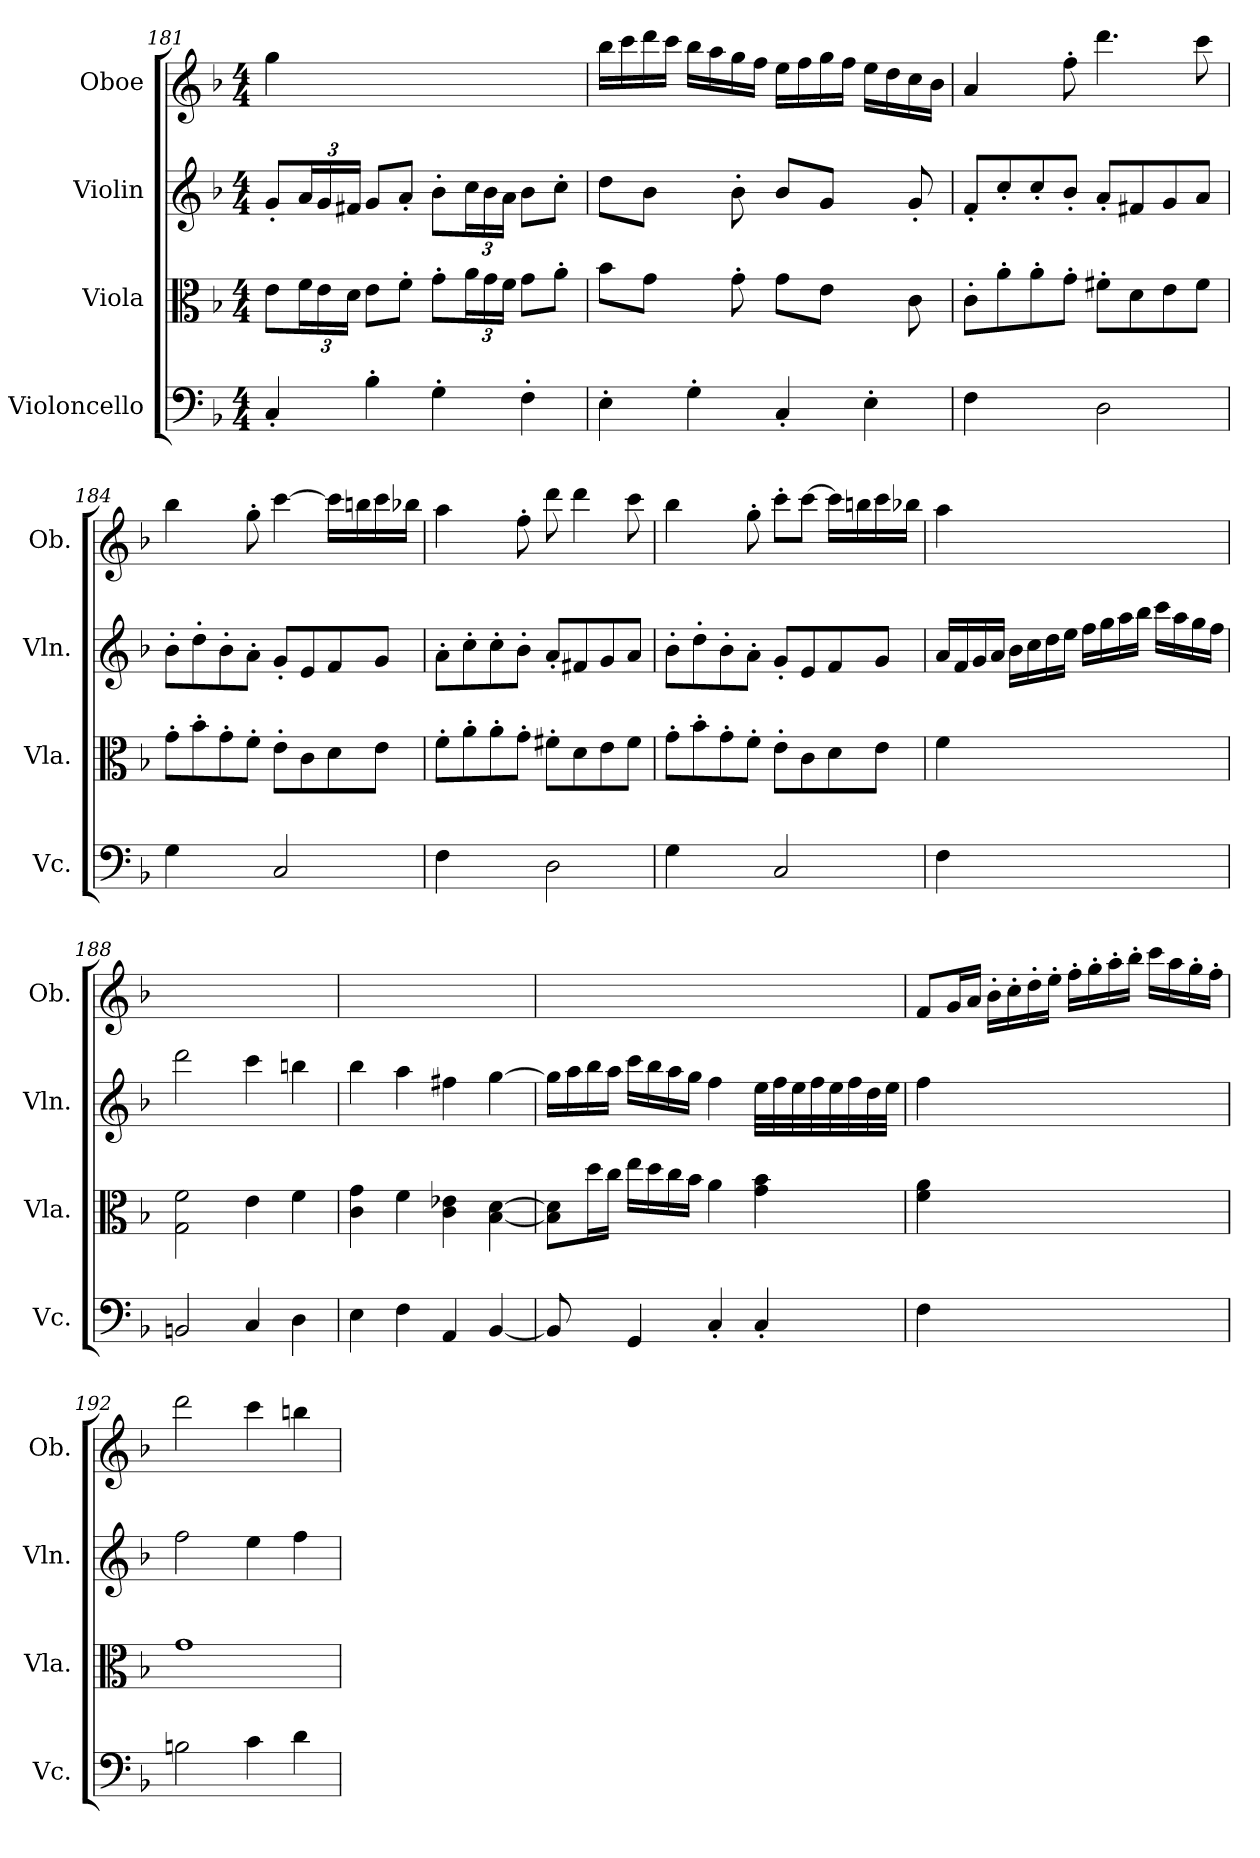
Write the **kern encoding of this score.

**kern	**kern	**kern	**kern
*part4	*part3	*part2	*part1
*staff4	*staff3	*staff2	*staff1
*I"Violoncello	*I"Viola	*I"Violin	*I"Oboe
*I'Vc.	*I'Vla.	*I'Vln.	*I'Ob.
*clefF4	*clefC3	*clefG2	*clefG2
*k[b-]	*k[b-]	*k[b-]	*k[b-]
*M4/4	*M4/4	*M4/4	*M4/4
=181	=181	=181	=181
4C'/	8e\L	8g'/L	4gg\
*	*Xbrackettup	*Xbrackettup	*
.	24f\L	24a/L	.
.	24e\	24g/	.
.	24d\JJ	24f#X/JJ	.
4B-'\	8e\L	8g/L	4ryy
.	8f'\J	8a'/J	.
4G'\	8g'\L	8b-'\L	2ryy
.	24a\L	24cc\L	.
.	24g\	24b-\	.
.	24f\JJ	24a\JJ	.
4F'\	8g\L	8b-\L	.
.	8a'\J	8cc'\J	.
!!LO:LB:g=z
=182	=182	=182	=182
4E'\	8b-\L	8dd\L	16bb-\LL
.	.	.	16ccc\
.	8g\J	8b-\J	16ddd\
.	.	.	16ccc\JJ
4G'\	8ryy	8ryy	16bb-\LL
.	.	.	16aa\
.	8g'\	8b-'\	16gg\
.	.	.	16ff\JJ
4C'/	8g\L	8b-/L	16ee\LL
.	.	.	16ff\
.	8e\J	8g/J	16gg\
.	.	.	16ff\JJ
4E'\	8ryy	8ryy	16ee\LL
.	.	.	16dd\
.	8c\	8g'/	16cc\
.	.	.	16b-\JJ
=183	=183	=183	=183
4F\	8c'\L	8f'/L	4a/
.	8a'\	8cc'/	.
4ryy	8a'\	8cc'/	8ryy
.	8g'\J	8b-'/J	8ff'\
2D\	8f#X'\L	8a'/L	4.ddd\
.	8d\	8f#X/	.
.	8e\	8g/	.
.	8f#\J	8a/J	8ccc\
=184	=184	=184	=184
4G\	8g'\L	8b-'\L	4bb-\
.	8b-'\	8dd'\	.
4ryy	8g'\	8b-'\	8ryy
.	8f'\J	8a'\J	8gg'\
2C/	8e'\L	8g'/L	[4ccc\
.	8c\	8e/	.
.	8d\	8f/	16ccc\LL]
.	.	.	16bbn\
.	8e\J	8g/J	16ccc\
.	.	.	16bb-X\JJ
!!LO:PB:g=z
=185	=185	=185	=185
4F\	8f'\L	8a'\L	4aa\
.	8a'\	8cc'\	.
4ryy	8a'\	8cc'\	8ryy
.	8g'\J	8b-'\J	8ff'\
2D\	8f#X'\L	8a'/L	8ddd\
.	8d\	8f#X/	4ddd\
.	8e\	8g/	.
.	8f#\J	8a/J	8ccc\
=186	=186	=186	=186
4G\	8g'\L	8b-'\L	4bb-\
.	8b-'\	8dd'\	.
4ryy	8g'\	8b-'\	8ryy
.	8f'\J	8a'\J	8gg'\
2C/	8e'\L	8g'/L	8ccc'\L
.	8c\	8e/	[8ccc\J
.	8d\	8f/	16ccc\LL]
.	.	.	16bbn\
.	8e\J	8g/J	16ccc\
.	.	.	16bb-X\JJ
=187	=187	=187	=187
4F\	4f\	16a/LL	4aa\
.	.	16f/	.
.	.	16g/	.
.	.	16a/JJ	.
4ryy	4ryy	16b-\LL	4ryy
.	.	16cc\	.
.	.	16dd\	.
.	.	16ee\JJ	.
2ryy	2ryy	16ff\LL	2ryy
.	.	16gg\	.
.	.	16aa\	.
.	.	16bb-\JJ	.
.	.	16ccc\LL	.
.	.	16aa\	.
.	.	16gg\	.
.	.	16ff\JJ	.
!!LO:LB:g=z
=188	=188	=188	=188
2BBn/	2G\ 2f\	2ddd\	1ryy
4C/	4e\	4ccc\	.
4D\	4f\	4bbn\	.
=189	=189	=189	=189
4E\	4c\ 4g\	4bb-\	1ryy
4F\	4f\	4aa\	.
4AA/	4c\ 4e-X\	4ff#X\	.
[4BB-/	[4B-\ [4d\	[4gg\	.
=190	=190	=190	=190
8BB-/]	8B-\] 8d\]L	16gg\LL]	1ryy
.	.	16aa\	.
8ryy	16dd\L	16bb-\	.
.	16cc\JJ	16aa\JJ	.
4GG/	16ee\LL	16ccc\LL	.
.	16dd\	16bb-\	.
.	16cc\	16aa\	.
.	16b-\JJ	16gg\JJ	.
4C'/	4a\	4ff\	.
4C'/	4g\ 4b-\	32ee\LLL	.
.	.	32ff\	.
.	.	32ee\	.
.	.	32ff\	.
.	.	32ee\	.
.	.	32ff\	.
.	.	32dd\	.
.	.	32ee\JJJ	.
!!LO:LB:g=z
=191	=191	=191	=191
4F\	4f\ 4a\	4ff\	8f/L
.	.	.	16g/L
.	.	.	16a/JJ
4ryy	4ryy	4ryy	16b-'\LL
.	.	.	16cc'\
.	.	.	16dd'\
.	.	.	16ee'\JJ
2ryy	2ryy	2ryy	16ff'\LL
.	.	.	16gg'\
.	.	.	16aa'\
.	.	.	16bb-'\JJ
.	.	.	16ccc\LL
.	.	.	16aa\
.	.	.	16gg'\
.	.	.	16ff'\JJ
=192	=192	=192	=192
2Bn\	1g	2ff\	2ddd\
4c\	.	4ee\	4ccc\
4d\	.	4ff\	4bbn\
=	=	=	=
*-	*-	*-	*-
